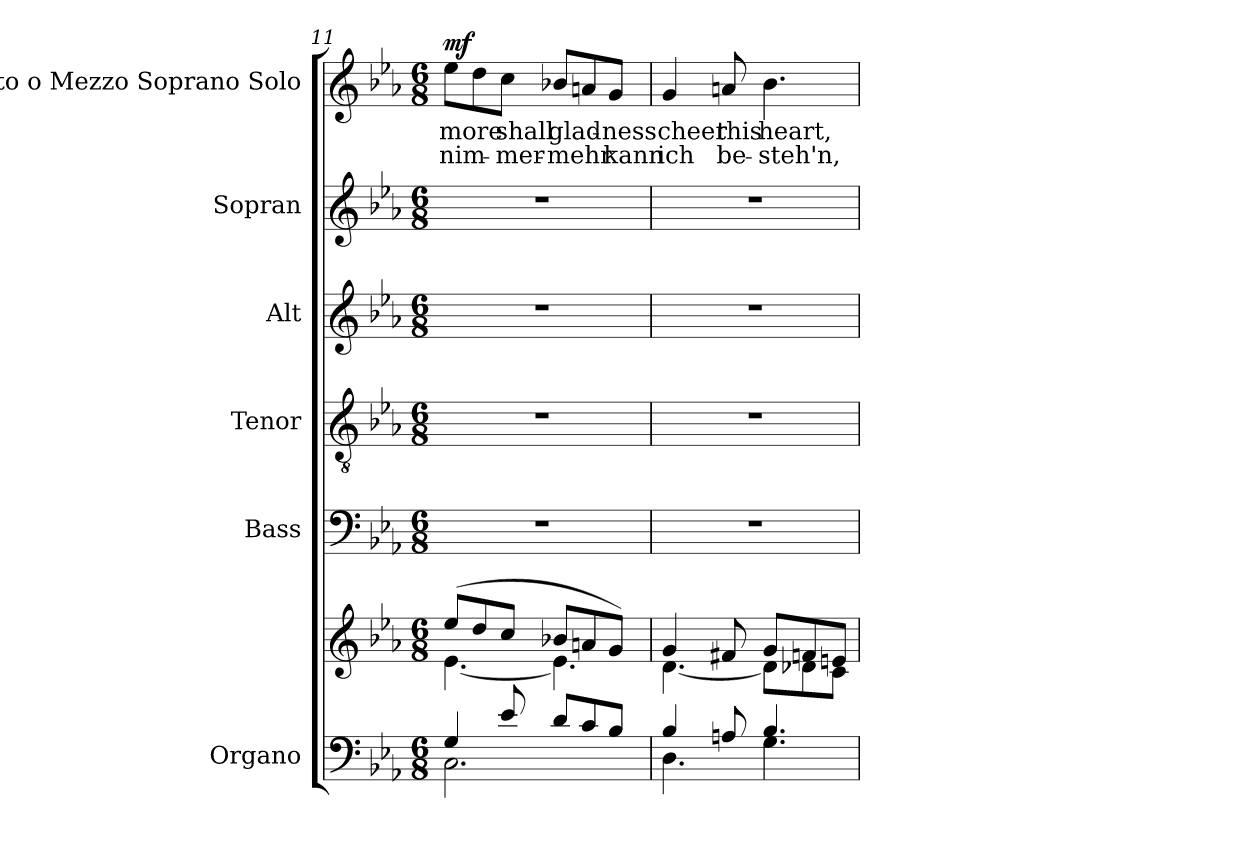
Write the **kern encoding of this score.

**kern	**kern	**kern	**kern	**kern	**kern	**kern	**text	**text	**dynam
*part6	*part6	*part5	*part4	*part3	*part2	*part1	*part1	*part1	*part1
*staff7	*staff6	*staff5	*staff4	*staff3	*staff2	*staff1	*staff1	*staff1	*staff1
*I"Organo	*	*I"Bass	*I"Tenor	*I"Alt	*I"Sopran	*I"Alto o Mezzo Soprano Solo	*	*	*
*	*	*I'B	*I'T	*I'A	*I'S	*I'S o l o	*	*	*
!!LO:LB:g=z
*clefF4	*clefG2	*clefF4	*clefGv2	*clefG2	*clefG2	*clefG2	*	*	*
*k[b-e-a-]	*k[b-e-a-]	*k[b-e-a-]	*k[b-e-a-]	*k[b-e-a-]	*k[b-e-a-]	*k[b-e-a-]	*	*	*
*E-:	*E-:	*E-:	*E-:	*E-:	*E-:	*E-:	*	*	*
*M6/8	*M6/8	*M6/8	*M6/8	*M6/8	*M6/8	*M6/8	*	*	*
=11	=11	=11	=11	=11	=11	=11	=11	=11	=11
*^	*^	*	*	*	*	*	*	*	*
!	!	!	!	!	!	!	!	!	!LO:LY:b	!LO:LY:b	!LO:DY:b
4G/	2.C\	(>8ee-/L	[4.e-\	2.r	2.r	2.r	2.r	8ee-\L	-more	nim-	mf
.	.	8dd/	.	.	.	.	.	8dd\	.	.	.
!	!	!	!	!	!	!	!	!	!LO:LY:b	!LO:LY:b	!
8e-/	.	8cc/J	.	.	.	.	.	8cc\J	shall	-mer-	.
!	!	!	!	!	!	!	!	!	!LO:LY:b	!LO:LY:b	!
8d/L	.	8b-X/L	4.e-\]	.	.	.	.	8b-X/L	glad-	-mehr	.
8c/	.	8an/	.	.	.	.	.	8an/	.	.	.
!	!	!	!	!	!	!	!	!	!LO:LY:b	!LO:LY:b	!
8B-/J	.	8g/J)	.	.	.	.	.	8g/J	-ness	kann	.
!!LO:PB:g=z
=12	=12	=12	=12	=12	=12	=12	=12	=12	=12	=12	=12
!	!	!	!	!	!	!	!	!	!LO:LY:b	!LO:LY:b	!
4B-/	4.D\	4g/	[4.d\	2.r	2.r	2.r	2.r	4g/	cheer	ich	.
!	!	!	!	!	!	!	!	!	!LO:LY:b	!LO:LY:b	!
8An/	.	8f#X/	.	.	.	.	.	8an/	this	be-	.
!	!	!	!	!	!	!	!	!	!LO:LY:b	!LO:LY:b	!
4.B-/	4.G\	8g/L	8d\L]	.	.	.	.	4.b-\	heart,	-steh'n,	.
.	.	8fn/	8d-X\	.	.	.	.	.	.	.	.
.	.	8en/J	8c\J	.	.	.	.	.	.	.	.
*v	*v	*	*	*	*	*	*	*	*	*	*
*	*v	*v	*	*	*	*	*	*	*	*
=	=	=	=	=	=	=	=	=	=
*-	*-	*-	*-	*-	*-	*-	*-	*-	*-
